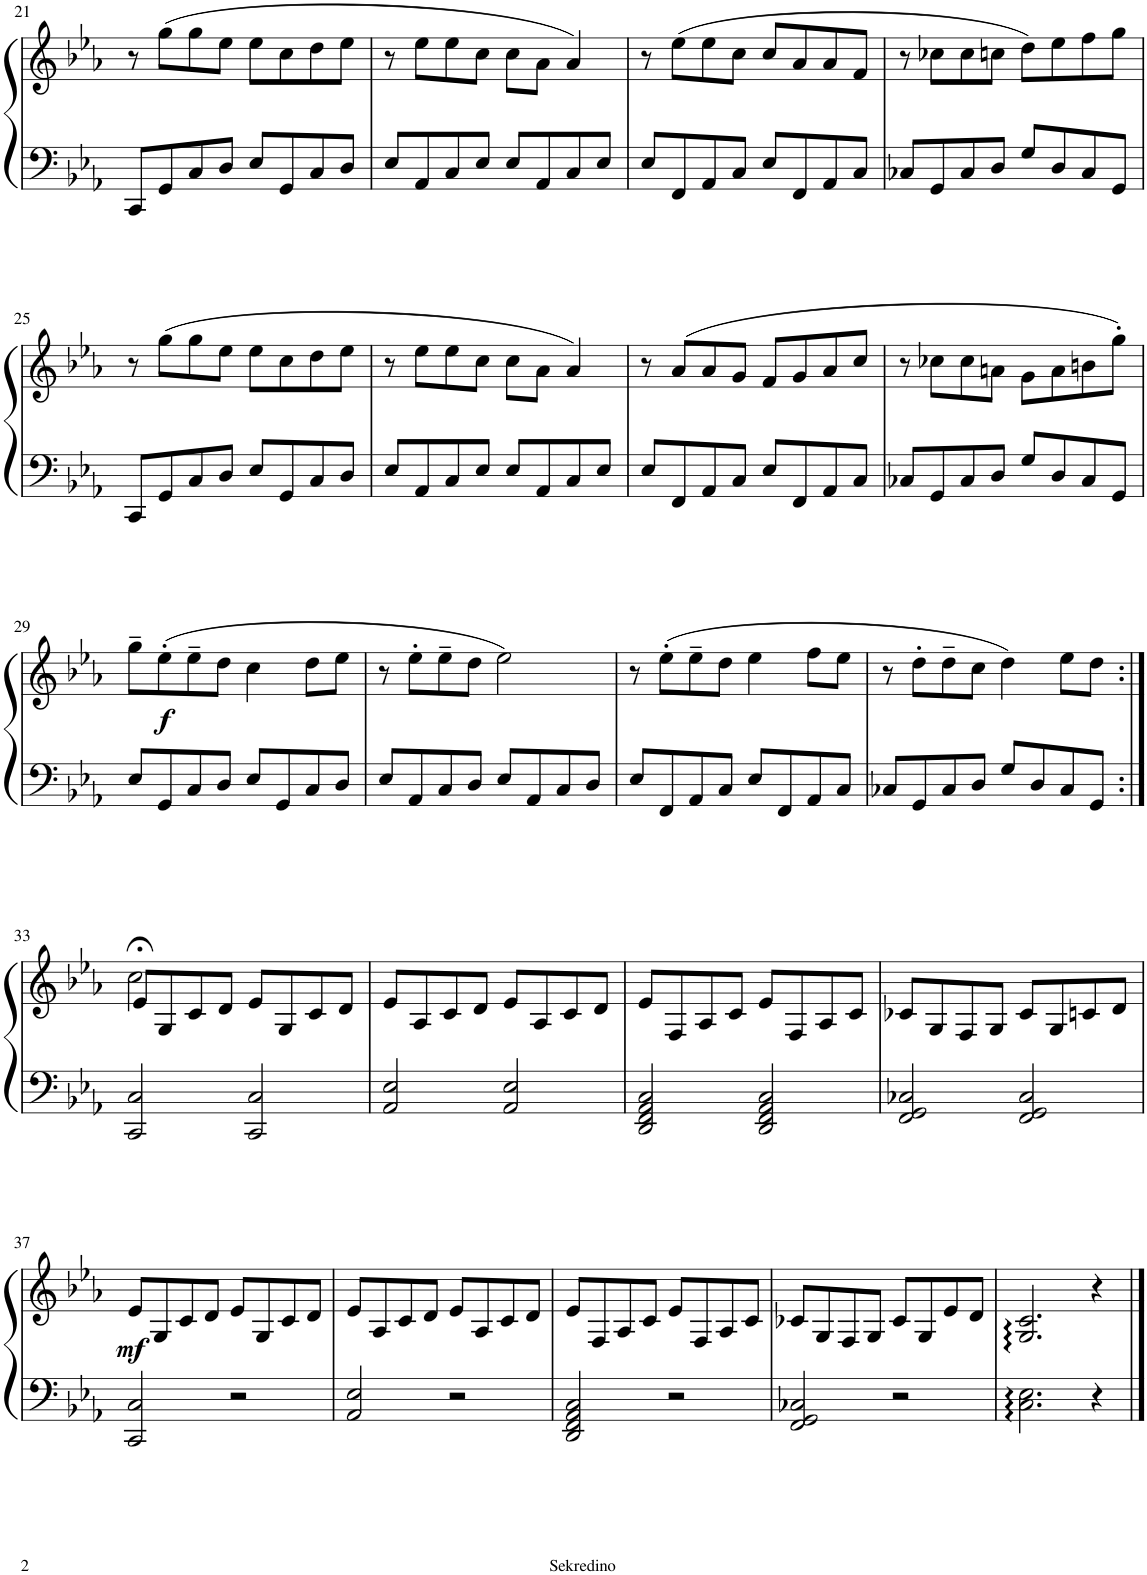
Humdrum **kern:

**kern	**kern	**dynam
*part1	*part1	*part1
*staff2	*staff1	*staff1/2
*I"Piano	*	*
*I'Pno.	*	*
!!LO:PB:g=z
*clefF4	*clefG2	*
*k[b-e-a-]	*k[b-e-a-]	*
*M4/4	*M4/4	*
=21	=21	=21
8CC/L	8r	.
8GG/	(8gg\L	.
8C/	8gg\	.
8D/J	8ee-\J	.
8E-/L	8ee-\L	.
8GG/	8cc\	.
8C/	8dd\	.
8D/J	8ee-\J	.
=22	=22	=22
8E-/L	8r	.
8AA-/	8ee-\L	.
8C/	8ee-\	.
8E-/J	8cc\J	.
8E-/L	8cc\L	.
8AA-/	8a-\J	.
8C/	4a-/)	.
8E-/J	.	.
=23	=23	=23
8E-/L	8r	.
8FF/	(8ee-\L	.
8AA-/	8ee-\	.
8C/J	8cc\J	.
8E-/L	8cc/L	.
8FF/	8a-/	.
8AA-/	8a-/	.
8C/J	8f/J	.
=24	=24	=24
8C-X/L	8r	.
8GG/	8cc-X\L	.
8C-/	8cc-\	.
8D/J	8ccn\J	.
8G/L	8dd\L)	.
8D/	8ee-\	.
8C-/	8ff\	.
8GG/J	8gg\J	.
!!LO:LB:g=z
=25	=25	=25
8CC/L	8r	.
8GG/	(8gg\L	.
8C/	8gg\	.
8D/J	8ee-\J	.
8E-/L	8ee-\L	.
8GG/	8cc\	.
8C/	8dd\	.
8D/J	8ee-\J	.
=26	=26	=26
8E-/L	8r	.
8AA-/	8ee-\L	.
8C/	8ee-\	.
8E-/J	8cc\J	.
8E-/L	8cc\L	.
8AA-/	8a-\J	.
8C/	4a-/)	.
8E-/J	.	.
=27	=27	=27
8E-/L	8r	.
8FF/	(8a-/L	.
8AA-/	8a-/	.
8C/J	8g/J	.
8E-/L	8f/L	.
8FF/	8g/	.
8AA-/	8a-/	.
8C/J	8cc/J	.
=28	=28	=28
8C-X/L	8r	.
8GG/	8cc-X\L	.
8C-/	8cc-\	.
8D/J	8an\J	.
8G/L	8g\L	.
8D/	8a\	.
8C-/	8bn\	.
8GG/J	8gg'\J)	.
!!LO:LB:g=z
=29	=29	=29
8E-/L	8gg~\L	.
!	!	!LO:DY:b
8GG/	(8ee-'\	f
8C/	8ee-~\	.
8D/J	8dd\J	.
8E-/L	4cc\	.
8GG/	.	.
8C/	8dd\L	.
8D/J	8ee-\J	.
=30	=30	=30
8E-/L	8r	.
8AA-/	8ee-'\L	.
8C/	8ee-~\	.
8D/J	8dd\J	.
8E-/L	2ee-\)	.
8AA-/	.	.
8C/	.	.
8D/J	.	.
=31	=31	=31
8E-/L	8r	.
8FF/	(8ee-'\L	.
8AA-/	8ee-~\	.
8C/J	8dd\J	.
8E-/L	4ee-\	.
8FF/	.	.
8AA-/	8ff\L	.
8C/J	8ee-\J	.
=32	=32	=32
8C-X/L	8r	.
8GG/	8dd'\L	.
8C-/	8dd~\	.
8D/J	8cc\J	.
8G/L	4dd\)	.
8D/	.	.
8C-/	8ee-\L	.
8GG/J	8dd\J	.
!!LO:LB:g=z
=33:|!	=33:|!	=33:|!
*	*^	*
2CC/ 2C/	8e-;</L	2cc\	.
.	8G/	.	.
.	8c/	.	.
.	8d/J	.	.
2CC/ 2C/	8e-/L	2ryy	.
.	8G/	.	.
.	8c/	.	.
.	8d/J	.	.
*	*v	*v	*
=34	=34	=34
2AA-/ 2E-/	8e-/L	.
.	8A-/	.
.	8c/	.
.	8d/J	.
2AA-/ 2E-/	8e-/L	.
.	8A-/	.
.	8c/	.
.	8d/J	.
=35	=35	=35
2DD/ 2FF/ 2AA-/ 2C/	8e-/L	.
.	8F/	.
.	8A-/	.
.	8c/J	.
2DD/ 2FF/ 2AA-/ 2C/	8e-/L	.
.	8F/	.
.	8A-/	.
.	8c/J	.
=36	=36	=36
2FF/ 2GG/ 2C-X/	8c-X/L	.
.	8G/	.
.	8F/	.
.	8G/J	.
2FF/ 2GG/ 2C-/	8c-/L	.
.	8G/	.
.	8cn/	.
.	8d/J	.
!!LO:LB:g=z
=37	=37	=37
!	!	!LO:DY:b
2CC/ 2C/	8e-/L	mf
.	8G/	.
.	8c/	.
.	8d/J	.
2r	8e-/L	.
.	8G/	.
.	8c/	.
.	8d/J	.
=38	=38	=38
2AA-/ 2E-/	8e-/L	.
.	8A-/	.
.	8c/	.
.	8d/J	.
2r	8e-/L	.
.	8A-/	.
.	8c/	.
.	8d/J	.
=39	=39	=39
2DD/ 2FF/ 2AA-/ 2C/	8e-/L	.
.	8F/	.
.	8A-/	.
.	8c/J	.
2r	8e-/L	.
.	8F/	.
.	8A-/	.
.	8c/J	.
=40	=40	=40
2FF/ 2GG/ 2C-X/	8c-X/L	.
.	8G/	.
.	8F/	.
.	8G/J	.
2r	8c-/L	.
.	8G/	.
.	8e-/	.
.	8d/J	.
=41	=41	=41
2.C\: 2.E-\:	2.G/: 2.c/:	.
4r	4r	.
==	==	==
*-	*-	*-
